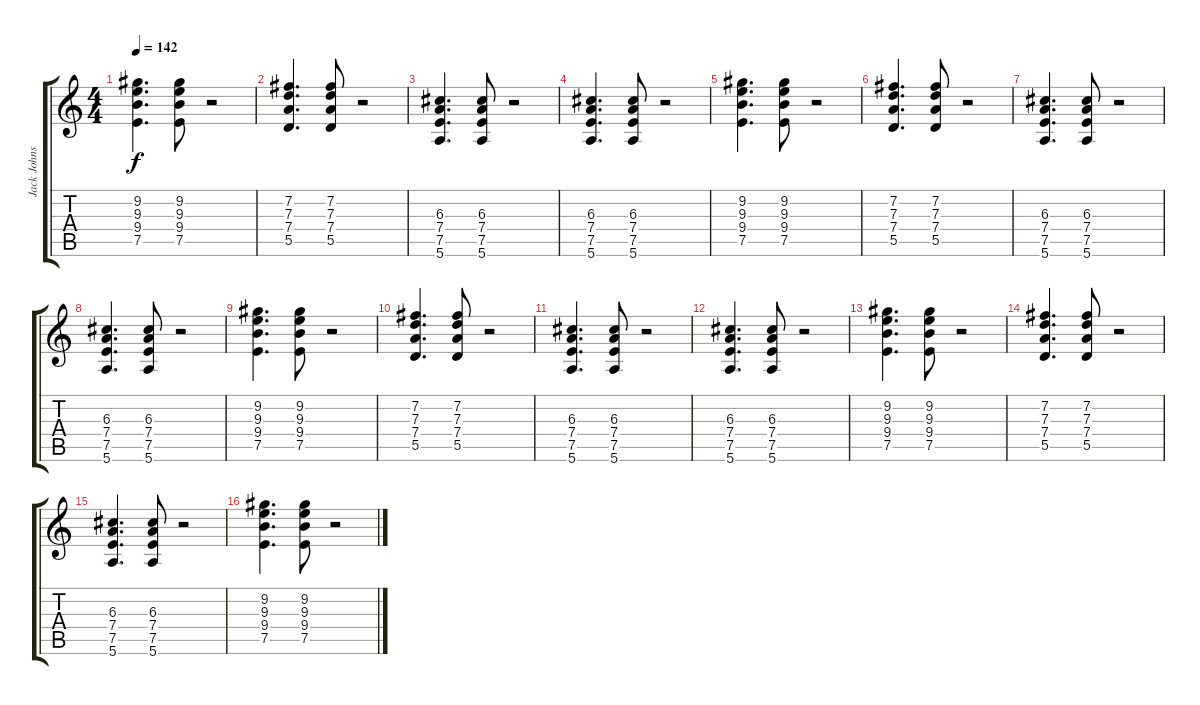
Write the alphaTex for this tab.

\track ("Jack Johnson" "Jack Johns") {instrument acousticguitarsteel}
\staff {score tabs}
\tuning (E4 B3 G3 D3 A2 E2) {hide}
\ts (4 4)
\tempo 142
\clef g2
\ks c
(9.2 9.3 9.4 7.5).4{d dy f} (9.2 9.3 9.4 7.5).8 r.2 |
(7.2 7.3 7.4 5.5).4{d} (7.2 7.3 7.4 5.5).8 r.2 |
(6.3 7.4 7.5 5.6).4{d} (6.3 7.4 7.5 5.6).8 r.2 |
(6.3 7.4 7.5 5.6).4{d} (6.3 7.4 7.5 5.6).8 r.2 |
(9.2 9.3 9.4 7.5).4{d} (9.2 9.3 9.4 7.5).8 r.2 |
(7.2 7.3 7.4 5.5).4{d} (7.2 7.3 7.4 5.5).8 r.2 |
(6.3 7.4 7.5 5.6).4{d} (6.3 7.4 7.5 5.6).8 r.2 |
(6.3 7.4 7.5 5.6).4{d} (6.3 7.4 7.5 5.6).8 r.2 |
(9.2 9.3 9.4 7.5).4{d} (9.2 9.3 9.4 7.5).8 r.2 |
(7.2 7.3 7.4 5.5).4{d} (7.2 7.3 7.4 5.5).8 r.2 |
(6.3 7.4 7.5 5.6).4{d} (6.3 7.4 7.5 5.6).8 r.2 |
(6.3 7.4 7.5 5.6).4{d} (6.3 7.4 7.5 5.6).8 r.2 |
(9.2 9.3 9.4 7.5).4{d} (9.2 9.3 9.4 7.5).8 r.2 |
(7.2 7.3 7.4 5.5).4{d} (7.2 7.3 7.4 5.5).8 r.2 |
(6.3 7.4 7.5 5.6).4{d} (6.3 7.4 7.5 5.6).8 r.2 |
(9.2 9.3 9.4 7.5).4{d} (9.2 9.3 9.4 7.5).8 r.2
